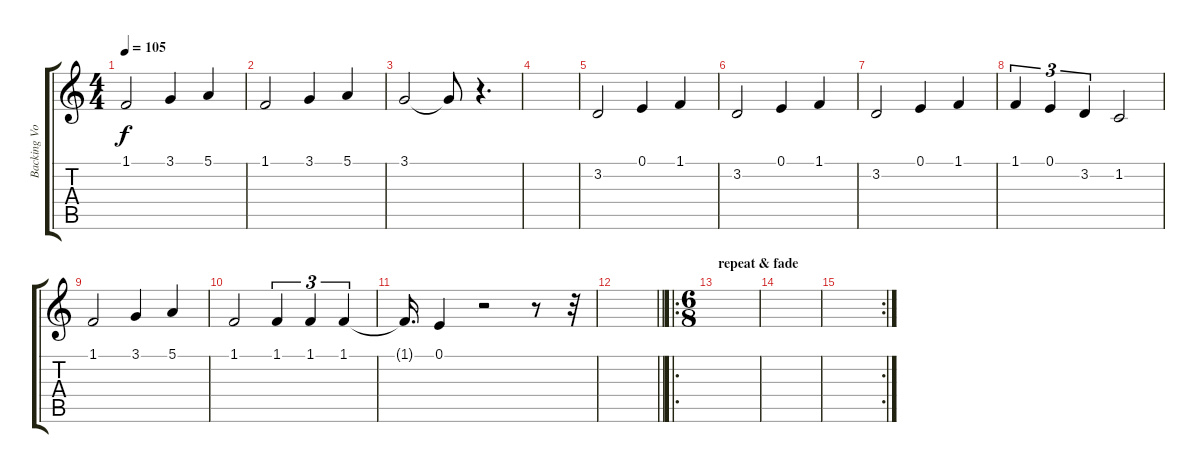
\track ("Backing Vocals" "Backing Vo") {instrument flute}
\staff {score tabs}
\tuning (E4 B3 G3 D3 A2 E2) {hide}
\ts (4 4)
\tempo 105
\clef g2
\ks c
1.1.2{dy f} 3.1.4 5.1.4 |
1.1.2 3.1.4 5.1.4 |
3.1.2 3.1{t}.8 r.4{d} |
|
3.2.2 0.1.4 1.1.4 |
3.2.2 0.1.4 1.1.4 |
3.2.2 0.1.4 1.1.4 |
1.1.4{tu (3 2)} 0.1.4{tu (3 2)} 3.2.4{tu (3 2)} 1.2.2 |
1.1.2 3.1.4 5.1.4 |
1.1.2 1.1.4{tu (3 2)} 1.1.4{tu (3 2)} 1.1.4{tu (3 2)} |
1.1{t}.16{d} 0.1.4 r.2 r.8 r.32 |
\barLineRight lightlight
|
\ro
\ts (6 8)
\section ("" "repeat & fade")
|
|
\rc 2
